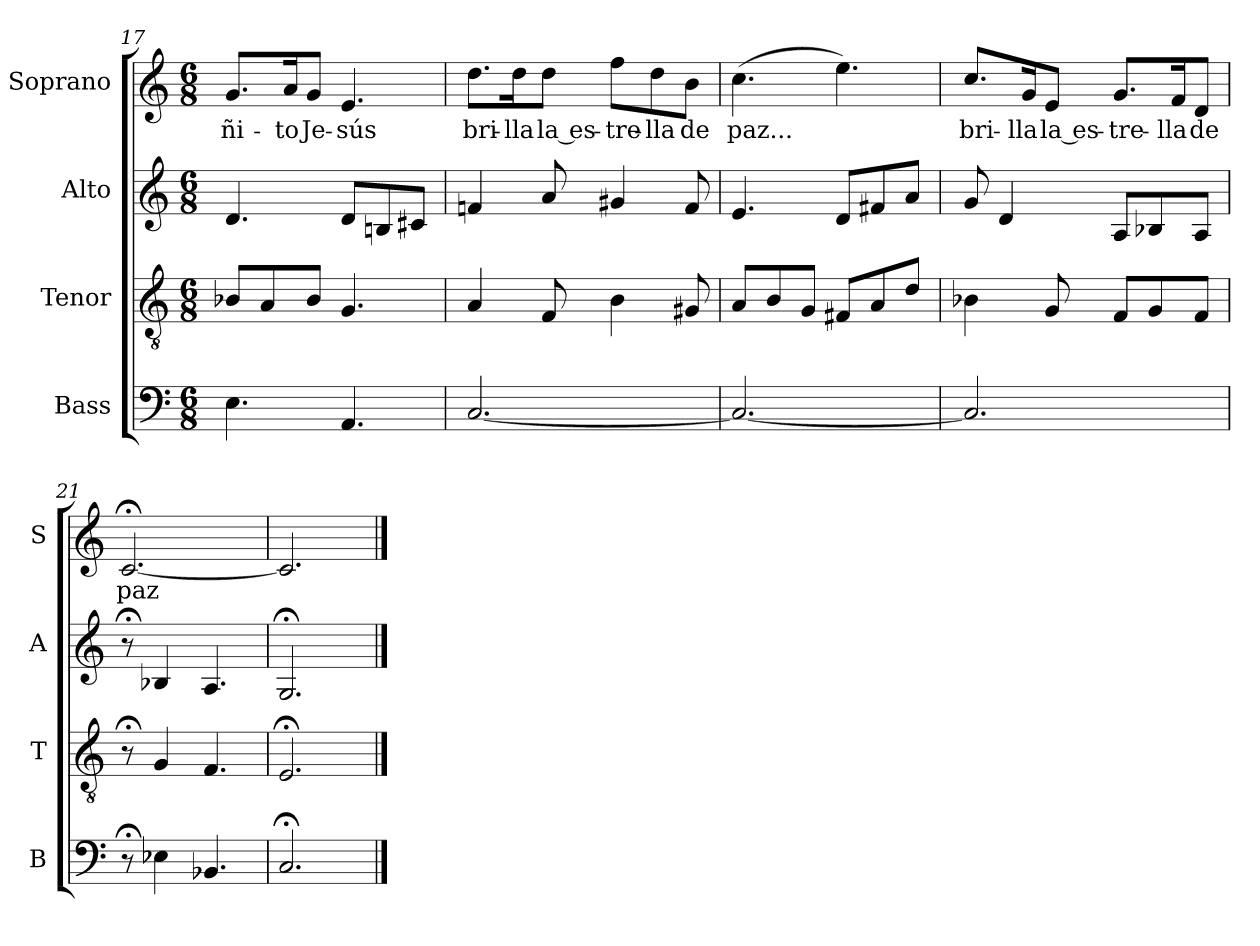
**kern	**kern	**kern	**kern	**text
*part4	*part3	*part2	*part1	*part1
*staff4	*staff3	*staff2	*staff1	*staff1
*I"Bass	*I"Tenor	*I"Alto	*I"Soprano	*
*I'B	*I'T	*I'A	*I'S	*
*clefF4	*clefGv2	*clefG2	*clefG2	*
*k[]	*k[]	*k[]	*k[]	*
*C:	*C:	*C:	*C:	*
*M6/8	*M6/8	*M6/8	*M6/8	*
=17	=17	=17	=17	=17
!	!	!	!	!LO:LY:b
4.E\	8B-X/L	4.d/	8.g/L	-ñi-
.	8A/	.	.	.
!	!	!	!	!LO:LY:b
.	.	.	16a/k	-to
!	!	!	!	!LO:LY:b
.	8B-/J	.	8g/J	Je-
!	!	!	!	!LO:LY:b
4.AA/	4.G/	8d/L	4.e/	-sús
.	.	8Bn/	.	.
.	.	8c#X/J	.	.
=18	=18	=18	=18	=18
!	!	!	!	!LO:LY:b
[2.C/	4A/	4fni/	8.dd\L	bri-
!	!	!	!	!LO:LY:b
.	.	.	16dd\k	-lla
!	!	!	!	!LO:LY:b
.	8F/	8a/	8dd\J	la es-
!	!	!	!	!LO:LY:b
.	4B\	4g#X/	8ff\L	-tre-
!	!	!	!	!LO:LY:b
.	.	.	8dd\	-lla
!	!	!	!	!LO:LY:b
.	8G#X/	8f/	8b\J	de
=19	=19	=19	=19	=19
!	!	!	!	!LO:LY:b
2.C/_	8A/L	4.e/	(>4.cc\	paz...
.	8B/	.	.	.
.	8G/J	.	.	.
.	8F#X/L	8d/L	4.ee\)	.
.	8A/	8f#X/	.	.
.	8d/J	8a/J	.	.
=20	=20	=20	=20	=20
!	!	!	!	!LO:LY:b
2.C/]	4B-X\	8g/	8.cc/L	bri-
.	.	4d/	.	.
!	!	!	!	!LO:LY:b
.	.	.	16g/k	-lla
!	!	!	!	!LO:LY:b
.	8G/	.	8e/J	la es-
!	!	!	!	!LO:LY:b
.	8F/L	8A/L	8.g/L	-tre-
.	8G/	8B-X/	.	.
!	!	!	!	!LO:LY:b
.	.	.	16f/k	-lla
!	!	!	!	!LO:LY:b
.	8F/J	8A/J	8d/J	de
=21	=21	=21	=21	=21
!	!	!	!	!LO:LY:b
8r;<	8r;<	8r;<	[2.c;/	paz
4E-X\	4G/	4B-X/	.	.
4.BB-X/	4.F/	4.A/	.	.
=22	=22	=22	=22	=22
2.C;/	2.E;/	2.G;/	2.c/]	.
==	==	==	==	==
*-	*-	*-	*-	*-
